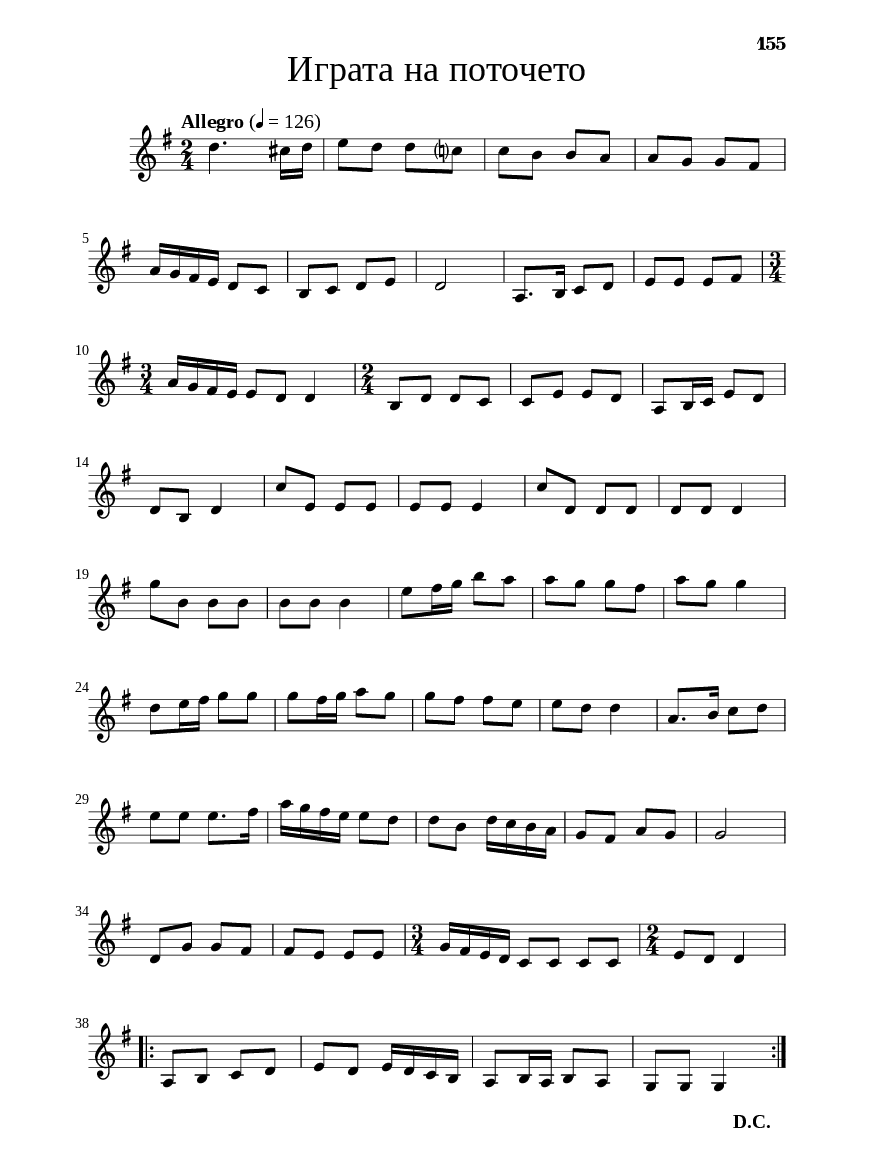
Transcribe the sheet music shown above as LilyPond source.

\version "2.24.4"

% include paper part and global functions
\include "include/globals.ily"

\bookpart {
  \label #'ref172
  \tocItem \markup "Играта на поточето"
  \paper {
      print-first-page-number = ##t
      bookpart-level-page-numbering = ##t
    print-all-headers = ##t
    print-page-number = ##t
      first-page-number = #155


    % put page numbers on the top and change the font style.
    oddHeaderMarkup = \markup
    \fill-line {
      ""
      \unless \on-first-page-of-part \fromproperty #'header:instrument
      \if \should-print-page-number \abs-fontsize #7 { \number \fromproperty #'page:page-number-string }
    }
    %% evenHeaderMarkup would inherit the value of
    %% oddHeaderMarkup if it were not defined here
    evenHeaderMarkup = \markup
    \fill-line {
      \if \should-print-page-number \abs-fontsize #7 { \number \fromproperty #'page:page-number-string }
      \unless \on-first-page-of-part \fromproperty #'header:instrument
      ""
    }

    oddFooterMarkup = \markup ""

    evenFooterMarkup = ""
    left-margin = 1.5\cm
    right-margin = 1.5\cm
    top-margin = 1\cm
    bottom-margin = 1.2\cm
    ragged-bottom = ##t % do not spread the staves to fill the whole vertical space
    top-markup-spacing.basic-distance = 0\mm % margin between page number and system for the first page
    top-system-spacing.basic-distance = 10\mm % margin between page number and system for the other pages

    % change distance between staves
    system-system-spacing =
    #'((basic-distance . 15)
       (minimum-distance . 6)
       (padding . 1)
       (stretchability . 12))
  }
  \score {
    \include "include/score-layout.ily"

    \new Voice \absolute {
      \clef treble
      \key g \major
      \time 2/4
      \tempoFunc "Allegro" 4 "126"
      %\autoBeamOff
      d''4. cis''16 d''16 | % 2
      e''8 d''8 d''8 c''?8 | % 3
      c''8 b'8 b'8 a'8 | % 4
      a'8 g'8 g'8 fis'8 \break | % 5
      a'16 g'16 fis'16 e'16 d'8 c'8 | % 6
      b8 c'8 d'8 e'8 | % 7
      d'2 | % 8
      a8. b16 c'8 d'8 | % 9
      e'8 e'8 e'8 fis'8 \break

      \time 3/4  a'16 g'16 fis'16 e'16 e'8 d'8 d'4 | % 11
      \time 2/4  b8 d'8 d'8 c'8 | % 12
      c'8 e'8 e'8 d'8 | % 13
      a8 b16 c'16 e'8 d'8 \break | % 14
      d'8 b8 d'4 | % 15
      c''8 e'8 e'8 e'8 | % 16
      e'8 e'8 e'4 | % 17
      c''8 d'8 d'8 d'8 | % 18
      d'8 d'8 d'4 \break | % 19
      g''8 b'8 b'8 b'8 |
      b'8 b'8 b'4 | % 21
      e''8 fis''16 g''16 b''8 a''8 | % 22
      a''8 g''8 g''8 fis''8 | % 23
      a''8 g''8 g''4 \break | % 24
      d''8 e''16 fis''16 g''8 g''8 | % 25
      g''8 fis''16 g''16 a''8 g''8 | % 26
      g''8 fis''8 fis''8 e''8 | % 27
      e''8 d''8 d''4 | % 28
      a'8. b'16 c''8 d''8 \break | % 29
      e''8 e''8 e''8. fis''16 |
      a''16 g''16 fis''16 e''16 e''8 d''8 | % 31
      d''8 b'8 d''16 c''16 b'16 a'16 | % 32
      g'8 fis'8 a'8 g'8 | % 33
      g'2 \break | % 34
      d'8 g'8 g'8 fis'8 | % 35
      fis'8 e'8 e'8 e'8 | % 36
      \time 3/4  g'16 fis'16 e'16 d'16 \autoBeamOff c'8 [c'8] c'8 [c'8] | \autoBeamOn % 37
      \time 2/4  e'8 d'8 d'4 \break | % 38
      \bar ".|:-|"
      a8 b8 c'8 d'8 | % 39
      e'8 d'8 e'16 d'16 c'16 b16 |
      a8 b16 a16 b8 a8 | % 41
      g8 g8 g4
      \bar ":|."
    }

    %\addlyrics {}

    \header {
      title = \titleFunc #'ref_desc_16 "Играта на поточето" "Igrata na potočeto  –  Das Spiel der Quelle"
    }

    \midi{}

  } % score

  \markup \dcr-one "D.C." #4.2
} % bookpart

% Più mosso
%
